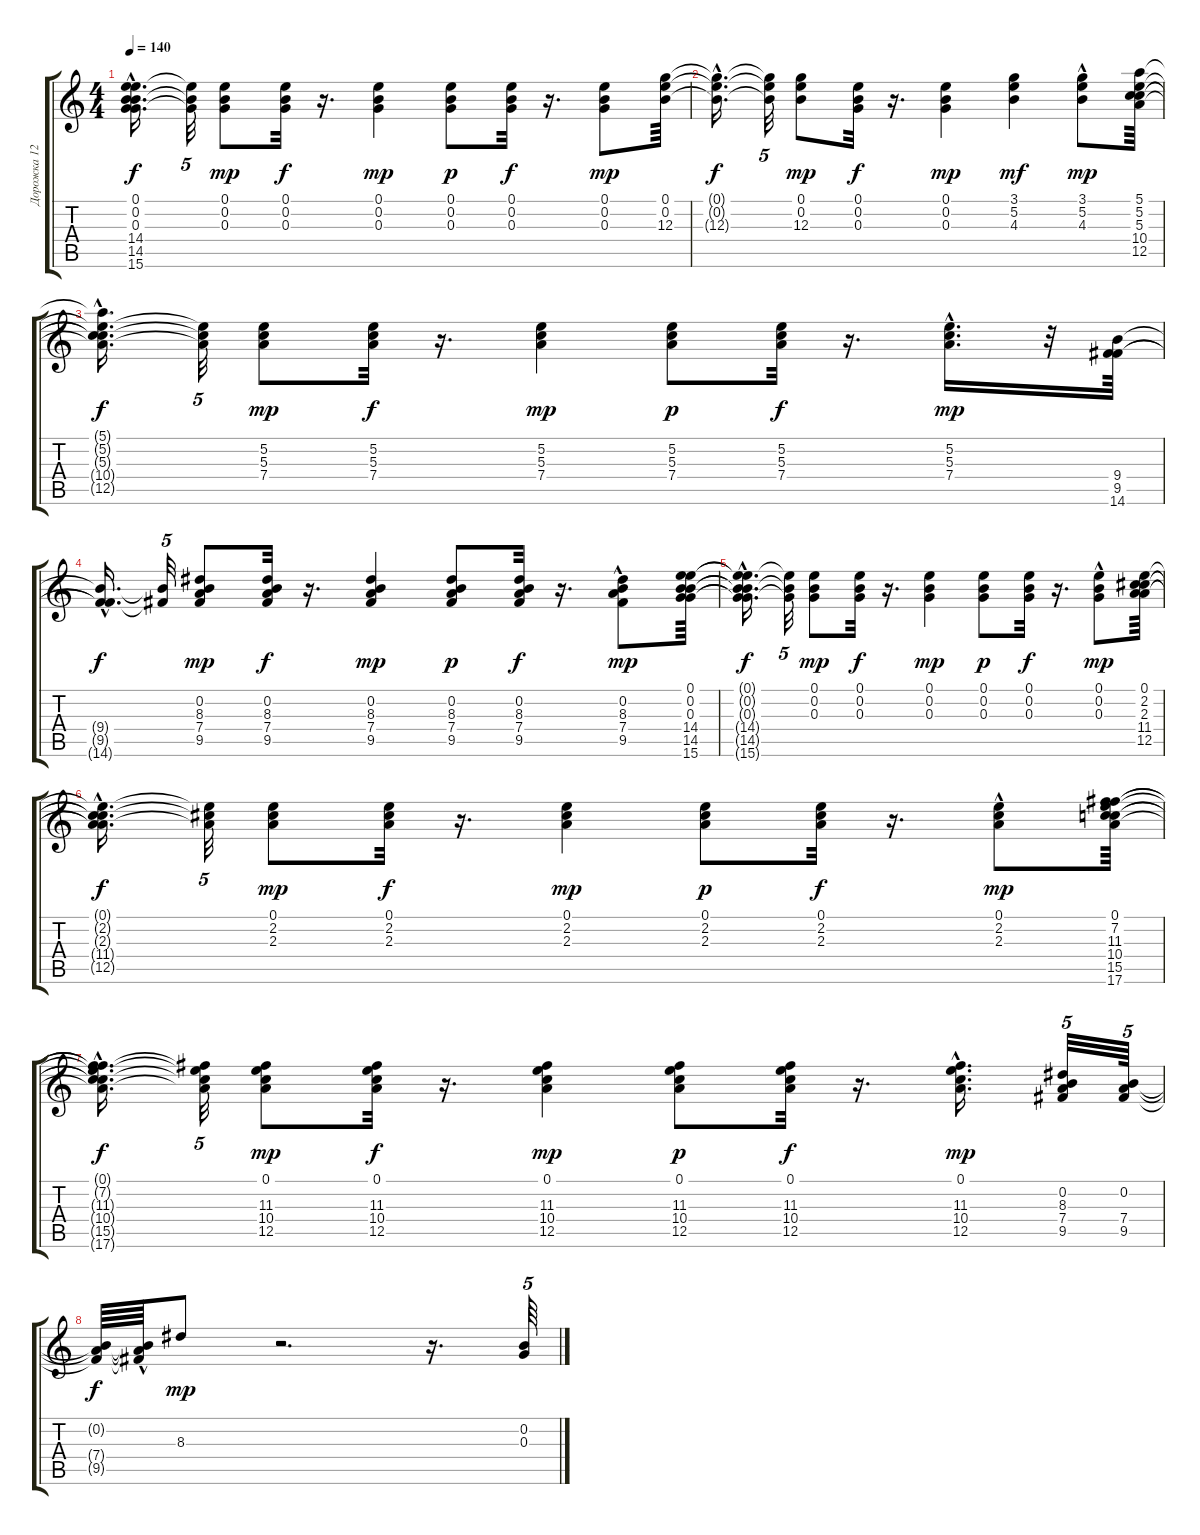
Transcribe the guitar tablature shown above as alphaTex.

\track ("Дорожка 12" "Дорожка 12") {instrument electricguitarclean}
\staff {score tabs}
\tuning (E4 B3 G3 D3 A2 E2) {hide}
\ts (4 4)
\tempo 140
\clef g2
\ks c
(0.1{t} 0.2{t} 0.3{t} 14.4{hac t} 14.5{hac t} 15.6{hac t}).16{d dy f} (14.4{t} 14.5{t} 15.6{t}).32{tu (5 4)} (0.1 0.2 0.3).8{dy mp} (0.1 0.2 0.3).32{dy f} r.16{d} (0.1 0.2 0.3).4{dy mp} (0.1 0.2 0.3).8{dy p} (0.1 0.2 0.3).32{dy f} r.16{d} (0.1 0.2 0.3).8{dy mp} (0.1 0.2 12.3).64 |
(0.1{hac t} 0.2{hac t} 12.3{hac t}).16{d dy f} (0.1{t} 0.2{t} 12.3{t}).32{tu (5 4)} (0.1 0.2 12.3).8{dy mp} (0.1 0.2 0.3).32{dy f} r.16{d} (0.1 0.2 0.3).4{dy mp} (3.1 5.2 4.3).4{dy mf} (3.1{hac} 5.2 4.3{hac}).8{dy mp} (5.1 5.2 5.3 10.4 12.5).64 |
(5.1{t} 5.2{hac t} 5.3{t} 10.4{hac t} 12.5{hac t}).16{d dy f} (5.2{t} 10.4{t} 12.5{t}).32{tu (5 4)} (5.2 5.3 7.4).8{dy mp} (5.2 5.3 7.4).32{dy f} r.16{d} (5.2 5.3 7.4).4{dy mp} (5.2 5.3 7.4).8{dy p} (5.2 5.3 7.4).32{dy f} r.16{d} (5.2{hac} 5.3{hac} 7.4{hac}).16{d dy mp} r.32 (9.4 9.5 14.6).64 |
(9.4{hac t} 9.5{t} 14.6{hac t}).16{d dy f} (9.4{t} 14.6{t}).32{tu (5 4)} (0.2 8.3 7.4 9.5).8{dy mp} (0.2 8.3 7.4 9.5).32{dy f} r.16{d} (0.2 8.3 7.4 9.5).4{dy mp} (0.2 8.3 7.4 9.5).8{dy p} (0.2 8.3 7.4 9.5).32{dy f} r.16{d} (0.2{hac} 8.3 7.4 9.5{hac}).8{dy mp} (0.1 0.2 0.3 14.4 14.5 15.6).64 |
(0.1{t} 0.2{t} 0.3{t} 14.4{hac t} 14.5{hac t} 15.6{hac t}).16{d dy f} (14.4{t} 14.5{t} 15.6{t}).32{tu (5 4)} (0.1 0.2 0.3).8{dy mp} (0.1 0.2 0.3).32{dy f} r.16{d} (0.1 0.2 0.3).4{dy mp} (0.1 0.2 0.3).8{dy p} (0.1 0.2 0.3).32{dy f} r.16{d} (0.1 0.2{hac} 0.3{hac}).8{dy mp} (0.1 2.2 2.3 11.4 12.5).64 |
(0.1{hac t} 2.2{t} 2.3{t} 11.4{hac t} 12.5{hac t}).16{d dy f} (0.1{t} 11.4{t} 12.5{t}).32{tu (5 4)} (0.1 2.2 2.3).8{dy mp} (0.1 2.2 2.3).32{dy f} r.16{d} (0.1 2.2 2.3).4{dy mp} (0.1 2.2 2.3).8{dy p} (0.1 2.2 2.3).32{dy f} r.16{d} (0.1 2.2{hac} 2.3).8{dy mp} (0.1 7.2 11.3 10.4 15.5 17.6).64 |
(0.1{hac t} 7.2{t} 11.3{hac t} 10.4{t} 15.5{hac t} 17.6{hac t}).16{d dy f} (0.1{t} 11.3{t} 15.5{t} 17.6{t}).32{tu (5 4)} (0.1 11.3 10.4 12.5).8{dy mp} (0.1 11.3 10.4 12.5).32{dy f} r.16{d} (0.1 11.3 10.4 12.5).4{dy mp} (0.1 11.3 10.4 12.5).8{dy p} (0.1 11.3 10.4 12.5).32{dy f} r.16{d} (0.1 11.3{hac} 10.4{hac} 12.5{hac}).16{d dy mp} (0.2 8.3 7.4 9.5).32{tu (5 4)} (0.2 7.4 9.5).64{tu (5 4)} |
(0.2{t} 7.4{t} 9.5{t}).64{dy f} (0.2{hac t} 7.4{hac t} 9.5{hac t}).64 8.3.8{dy mp} r.2{d} r.16{d} (0.2 0.3).64{tu (5 4)}
